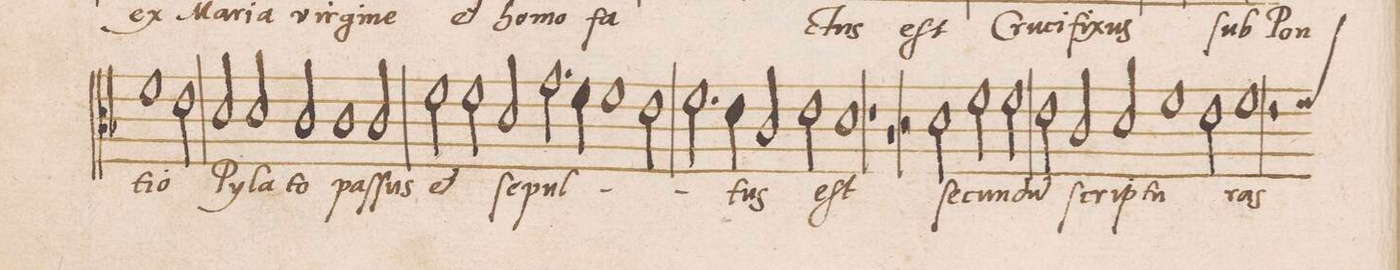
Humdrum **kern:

**kern	**text
*I"ALTVS	*
*clefC3	*
*k[b-]	*
*met(C|)	*
*M2/1	*
1f\	-ti-
=61-	=61-
2e\	-o
2d/	Py-
2d/	-la-
=62-	=62-
2c/	-to
1c	paſ-
2c/	-ſus
=63-	=63-
2f\	et
2f\	ſe-
2d/	-pul-
2.g\	.
=64-	=64-
4f\	.
1f	.
2e\	.
=65	=65
2.f\	.
4e\	-tus
2c/	.
2e\	.
=66-	=66-
1d	eſt
1r	.
=67-	=67-
1r	.
2r	.
2d\	ſe-
=68-	=68-
2f\	-cun-
2f\	-du(m)
2e\	ſcri-
2c/	-ptu-
=69-	=69-
2d\	.
1f	.
2e\	.
=70-	=70-
1f	-ras
2r	.
*custos:f	*
*-	*-
